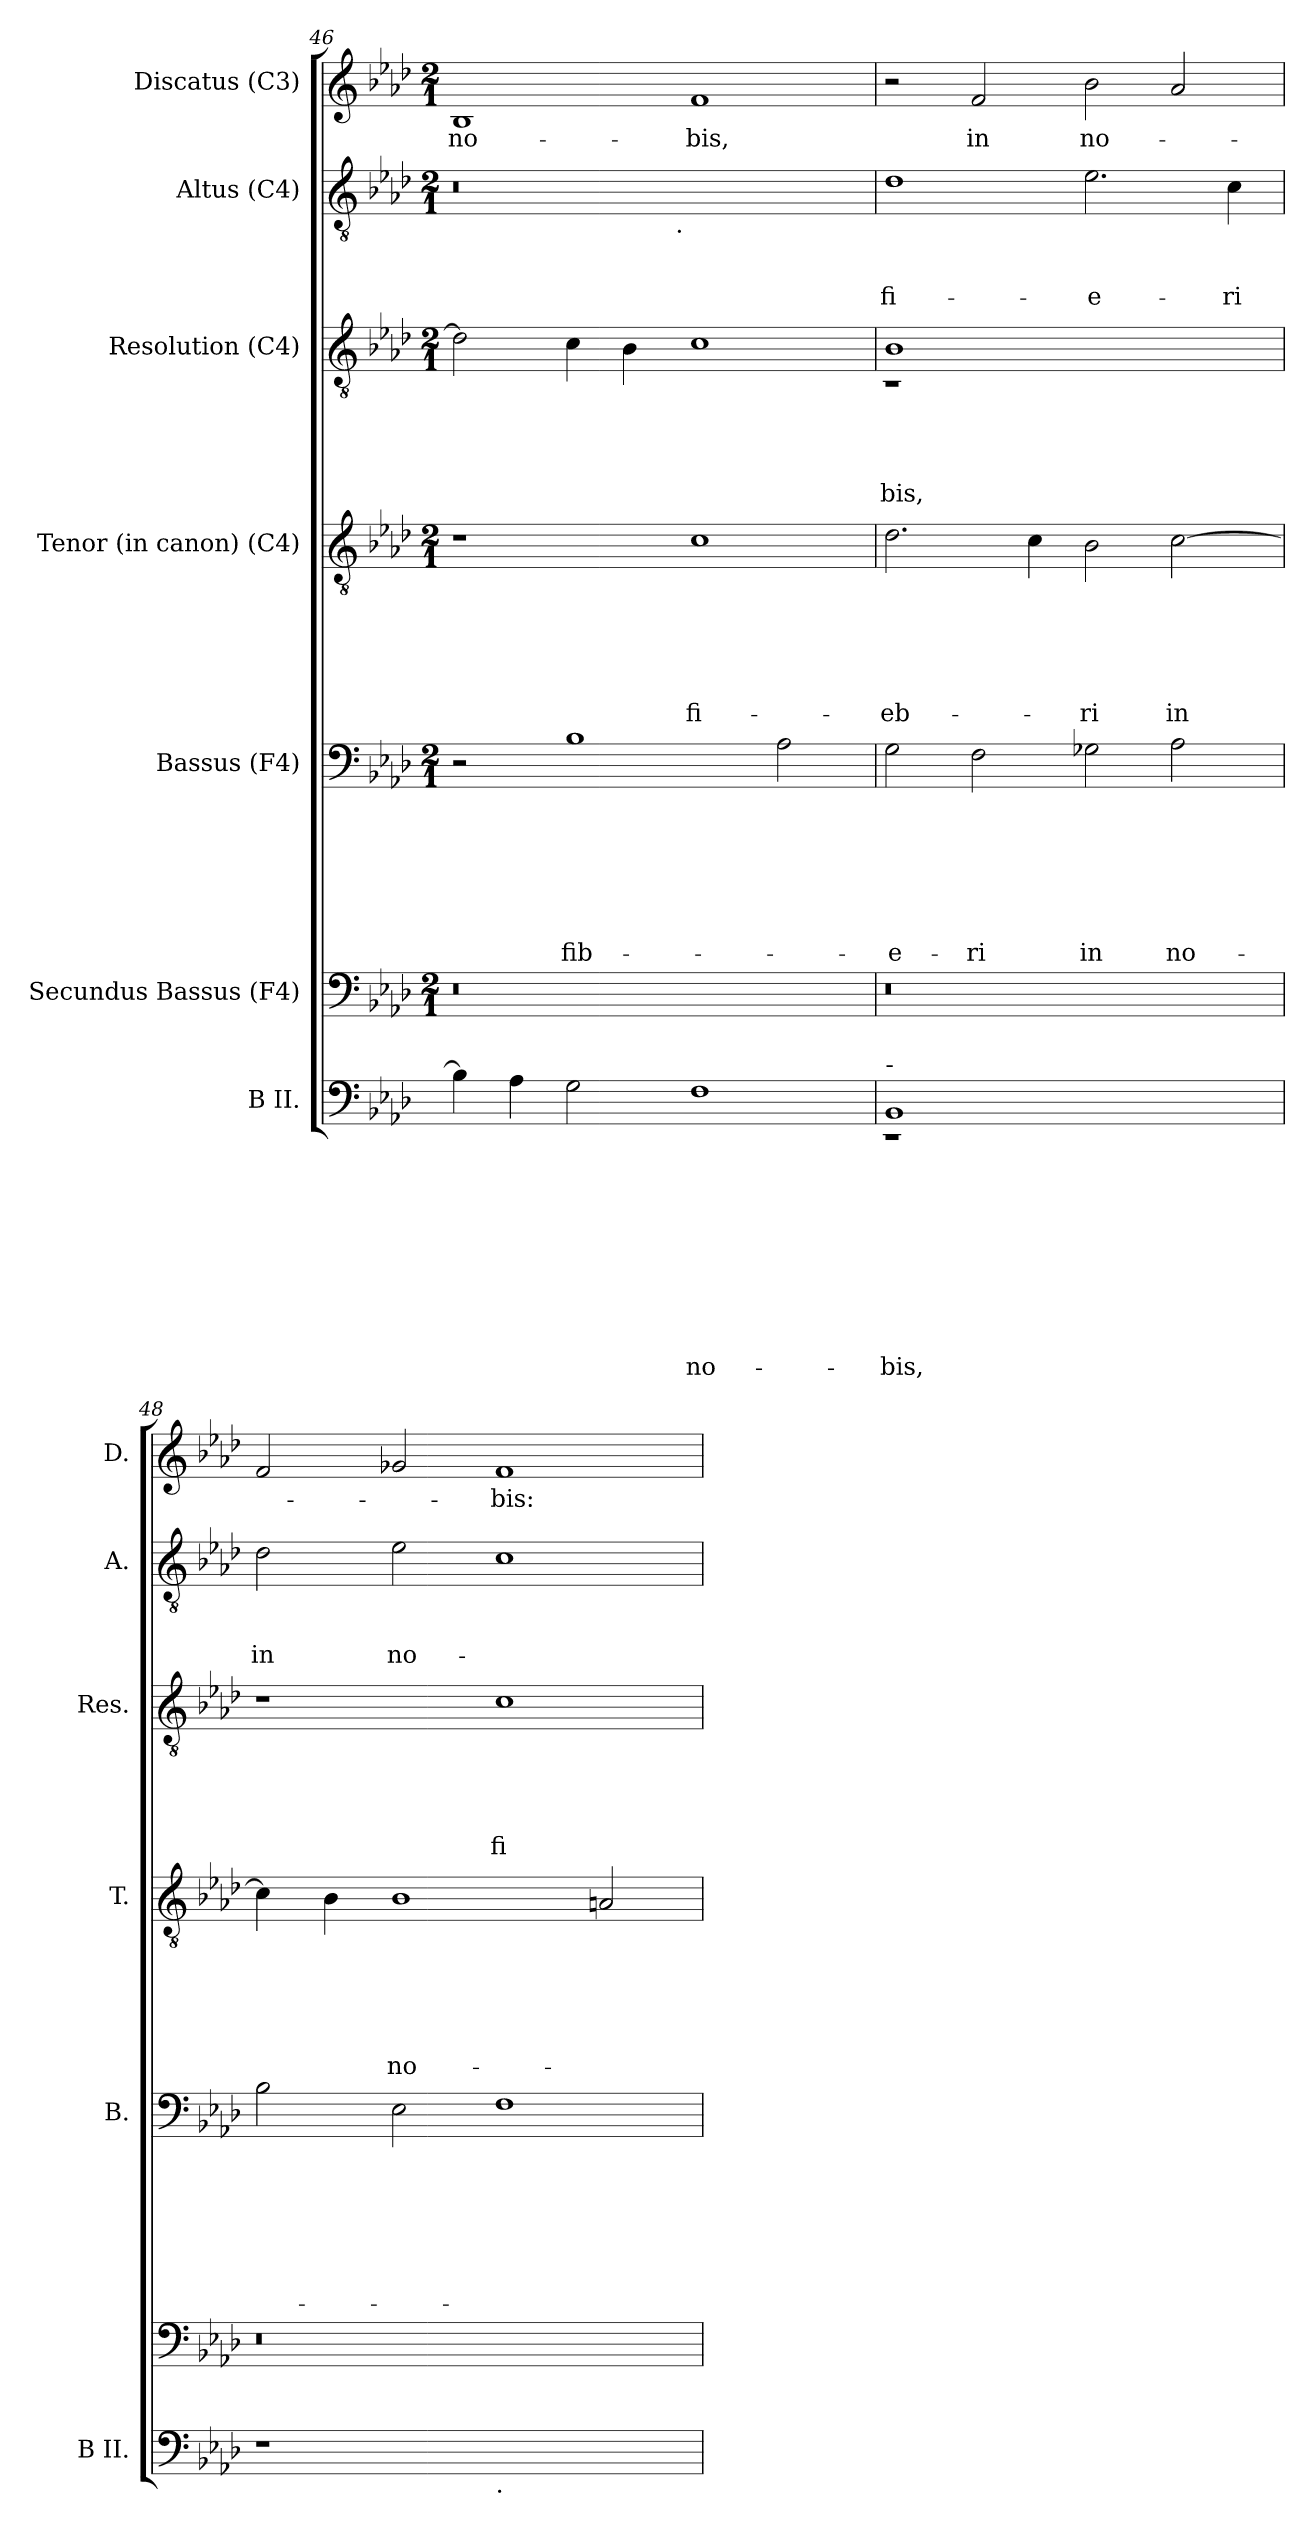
**kern	**text	**text	**text	**text	**text	**text	**text	**text	**text	**text	**kern	**kern	**text	**text	**text	**text	**text	**text	**text	**kern	**text	**text	**text	**text	**text	**text	**kern	**text	**text	**text	**text	**text	**kern	**text	**text	**text	**kern	**text
*part7	*part7	*part7	*part7	*part7	*part7	*part7	*part7	*part7	*part7	*part7	*part6	*part5	*part5	*part5	*part5	*part5	*part5	*part5	*part5	*part4	*part4	*part4	*part4	*part4	*part4	*part4	*part3	*part3	*part3	*part3	*part3	*part3	*part2	*part2	*part2	*part2	*part1	*part1
*staff7	*staff7	*staff7	*staff7	*staff7	*staff7	*staff7	*staff7	*staff7	*staff7	*staff7	*staff6	*staff5	*staff5	*staff5	*staff5	*staff5	*staff5	*staff5	*staff5	*staff4	*staff4	*staff4	*staff4	*staff4	*staff4	*staff4	*staff3	*staff3	*staff3	*staff3	*staff3	*staff3	*staff2	*staff2	*staff2	*staff2	*staff1	*staff1
*I"B II.	*	*	*	*	*	*	*	*	*	*	*I"Secundus Bassus (F4)	*I"Bassus (F4)	*	*	*	*	*	*	*	*I"Tenor (in canon) (C4)	*	*	*	*	*	*	*I"Resolution (C4)	*	*	*	*	*	*I"Altus (C4)	*	*	*	*I"Discatus (C3)	*
*I'B II.	*	*	*	*	*	*	*	*	*	*	*	*I'B.	*	*	*	*	*	*	*	*I'T.	*	*	*	*	*	*	*I'Res.	*	*	*	*	*	*I'A.	*	*	*	*I'D.	*
*clefF4	*	*	*	*	*	*	*	*	*	*	*clefF4	*clefF4	*	*	*	*	*	*	*	*clefGv2	*	*	*	*	*	*	*clefGv2	*	*	*	*	*	*clefGv2	*	*	*	*clefG2	*
*k[b-e-a-d-]	*	*	*	*	*	*	*	*	*	*	*k[b-e-a-d-]	*k[b-e-a-d-]	*	*	*	*	*	*	*	*k[b-e-a-d-]	*	*	*	*	*	*	*k[b-e-a-d-]	*	*	*	*	*	*k[b-e-a-d-]	*	*	*	*k[b-e-a-d-]	*
*A-:	*	*	*	*	*	*	*	*	*	*	*A-:	*A-:	*	*	*	*	*	*	*	*A-:	*	*	*	*	*	*	*A-:	*	*	*	*	*	*A-:	*	*	*	*A-:	*
*	*	*	*	*	*	*	*	*	*	*	*M2/1	*M2/1	*	*	*	*	*	*	*	*M2/1	*	*	*	*	*	*	*M2/1	*	*	*	*	*	*M2/1	*	*	*	*M2/1	*
=46	=46	=46	=46	=46	=46	=46	=46	=46	=46	=46	=46	=46	=46	=46	=46	=46	=46	=46	=46	=46	=46	=46	=46	=46	=46	=46	=46	=46	=46	=46	=46	=46	=46	=46	=46	=46	=46	=46
!	!	!	!	!	!	!	!	!	!	!	!	!	!	!	!	!	!	!	!	!	!	!	!	!	!	!	!	!	!	!	!	!	!	!	!	!	!	!LO:LY:b
*	*	*	*	*	*	*	*	*	*	*	*	*	*	*	*	*	*	*	*	*	*	*	*	*	*	*	*	*	*	*	*	*	*^	*	*	*	*	*
4B-\]	.	.	.	.	.	.	.	.	.	.	0r	2r	.	.	.	.	.	.	.	1r	.	.	.	.	.	.	2d-\]	.	.	.	.	.	0r	2ryy	.	.	.	1B-	no-
4A-\	.	.	.	.	.	.	.	.	.	.	.	.	.	.	.	.	.	.	.	.	.	.	.	.	.	.	.	.	.	.	.	.	.	.	.	.	.	.	.
!	!	!	!	!	!	!	!	!	!	!	!	!	!	!	!	!	!	!	!LO:LY:b:rj	!	!	!	!	!	!	!	!	!	!	!	!	!	!	!	!	!	!	!	!
2G\	.	.	.	.	.	.	.	.	.	.	.	1B-	.	.	.	.	.	.	fib-	.	.	.	.	.	.	.	4c\	.	.	.	.	.	.	4...ryy	.	.	.	.	.
.	.	.	.	.	.	.	.	.	.	.	.	.	.	.	.	.	.	.	.	.	.	.	.	.	.	.	4B-\	.	.	.	.	.	.	.	.	.	.	.	.
!	!	!	!	!	!	!	!	!	!	!	!	!	!	!	!	!	!	!	!	!	!	!	!	!	!	!	!	!	!	!	!	!	!	!LO:TX:b:t=.	!	!	!	!	!
.	.	.	.	.	.	.	.	.	.	.	.	.	.	.	.	.	.	.	.	.	.	.	.	.	.	.	.	.	.	.	.	.	.	1ryy	.	.	.	.	.
!	!	!	!	!	!	!	!	!	!	!LO:LY:b	!	!	!	!	!	!	!	!	!	!	!	!	!	!	!	!LO:LY:b	!	!	!	!	!	!	!	!	!	!	!	!	!LO:LY:b
1F	.	.	.	.	.	.	.	.	.	no-	.	.	.	.	.	.	.	.	.	1c	.	.	.	.	.	fi-	1c	.	.	.	.	.	.	.	.	.	.	1f	-bis,
.	.	.	.	.	.	.	.	.	.	.	.	2A-\	.	.	.	.	.	.	.	.	.	.	.	.	.	.	.	.	.	.	.	.	.	.	.	.	.	.	.
.	.	.	.	.	.	.	.	.	.	.	.	.	.	.	.	.	.	.	.	.	.	.	.	.	.	.	.	.	.	.	.	.	.	32ryy	.	.	.	.	.
!!LO:LB:g=z
=47	=47	=47	=47	=47	=47	=47	=47	=47	=47	=47	=47	=47	=47	=47	=47	=47	=47	=47	=47	=47	=47	=47	=47	=47	=47	=47	=47	=47	=47	=47	=47	=47	=47	=47	=47	=47	=47	=47	=47
*^	*	*	*	*	*	*	*	*	*	*	*	*	*	*	*	*	*	*	*	*	*	*	*	*	*	*	*^	*	*	*	*	*	*	*	*	*	*	*	*
!LO:TX:a:t=-	!	!	!	!	!	!	!	!	!	!	!	!	!	!	!	!	!	!	!	!	!	!	!	!	!	!	!	!	!	!	!	!	!	!	!	!	!	!	!	!	!
!	!LO:N:vis=1	!	!	!	!	!	!	!	!	!	!LO:LY:b	!	!	!	!	!	!	!	!	!LO:LY:b	!	!	!	!	!	!	!LO:LY:b	!	!LO:N:vis=1	!	!	!	!	!LO:LY:b	!	!	!	!	!LO:LY:b	!	!
*	*	*	*	*	*	*	*	*	*	*	*	*	*	*	*	*	*	*	*	*	*	*	*	*	*	*	*	*	*	*	*	*	*	*	*v	*v	*	*	*	*	*
1BB-	0rEE	.	.	.	.	.	.	.	.	.	-bis,	0r	2G\	.	.	.	.	.	.	-e-	2.d-\	.	.	.	.	.	-eb-	1B-	0rC	.	.	.	.	-bis,	1d-	.	.	fi-	2r	.
!	!	!	!	!	!	!	!	!	!	!	!	!	!	!	!	!	!	!	!	!LO:LY:b	!	!	!	!	!	!	!	!	!	!	!	!	!	!	!	!	!	!	!	!LO:LY:b
.	.	.	.	.	.	.	.	.	.	.	.	.	2F\	.	.	.	.	.	.	-ri	.	.	.	.	.	.	.	.	.	.	.	.	.	.	.	.	.	.	2f/	in
.	.	.	.	.	.	.	.	.	.	.	.	.	.	.	.	.	.	.	.	.	4c\	.	.	.	.	.	.	.	.	.	.	.	.	.	.	.	.	.	.	.
!	!	!	!	!	!	!	!	!	!	!	!	!	!	!	!	!	!	!	!	!LO:LY:b	!	!	!	!	!	!	!LO:LY:b	!	!	!	!	!	!	!	!	!	!	!LO:LY:b	!	!LO:LY:b
1ryy	.	.	.	.	.	.	.	.	.	.	.	.	2G-\	.	.	.	.	.	.	in	2B-\	.	.	.	.	.	-ri	1ryy	.	.	.	.	.	.	2.e-\	.	.	-e-	2b-\	no-
!	!	!	!	!	!	!	!	!	!	!	!	!	!	!	!	!	!	!	!	!LO:LY:b	!	!	!	!	!	!	!LO:LY:b	!	!	!	!	!	!	!	!	!	!	!	!	!
.	.	.	.	.	.	.	.	.	.	.	.	.	2A-\	.	.	.	.	.	.	no-	[>2c\	.	.	.	.	.	in	.	.	.	.	.	.	.	.	.	.	.	2a-/	.
!	!	!	!	!	!	!	!	!	!	!	!	!	!	!	!	!	!	!	!	!	!	!	!	!	!	!	!	!	!	!	!	!	!	!	!	!	!	!LO:LY:b	!	!
.	.	.	.	.	.	.	.	.	.	.	.	.	.	.	.	.	.	.	.	.	.	.	.	.	.	.	.	.	.	.	.	.	.	.	4c\	.	.	-ri	.	.
*v	*v	*	*	*	*	*	*	*	*	*	*	*	*	*	*	*	*	*	*	*	*	*	*	*	*	*	*	*v	*v	*	*	*	*	*	*	*	*	*	*	*
=48	=48	=48	=48	=48	=48	=48	=48	=48	=48	=48	=48	=48	=48	=48	=48	=48	=48	=48	=48	=48	=48	=48	=48	=48	=48	=48	=48	=48	=48	=48	=48	=48	=48	=48	=48	=48	=48	=48
!	!	!	!	!	!	!	!	!	!	!	!	!	!	!	!	!	!	!	!	!	!	!	!	!	!	!	!	!	!	!	!	!	!	!	!	!LO:LY:b	!	!
1r	.	.	.	.	.	.	.	.	.	.	0r	2B-\	.	.	.	.	.	.	.	4c\]	.	.	.	.	.	.	1r	.	.	.	.	.	2d-\	.	.	in	2f/	.
.	.	.	.	.	.	.	.	.	.	.	.	.	.	.	.	.	.	.	.	4B-\	.	.	.	.	.	.	.	.	.	.	.	.	.	.	.	.	.	.
!	!	!	!	!	!	!	!	!	!	!	!	!	!	!	!	!	!	!	!	!	!	!	!	!	!	!LO:LY:b	!	!	!	!	!	!	!	!	!	!LO:LY:b	!	!
.	.	.	.	.	.	.	.	.	.	.	.	2E-\	.	.	.	.	.	.	.	1B-	.	.	.	.	.	no-	.	.	.	.	.	.	2e-\	.	.	no-	2g-/	.
!LO:TX:b:t=.	!	!	!	!	!	!	!	!	!	!	!	!	!	!	!	!	!	!	!	!	!	!	!	!	!	!	!	!	!	!	!	!	!	!	!	!	!	!
!	!	!	!	!	!	!	!	!	!	!	!	!	!	!	!	!	!	!	!	!	!	!	!	!	!	!	!	!	!	!	!	!LO:LY:b	!	!	!	!	!	!LO:LY:b
1ryy	.	.	.	.	.	.	.	.	.	.	.	1F	.	.	.	.	.	.	.	.	.	.	.	.	.	.	1c	.	.	.	.	fi-	1c	.	.	.	1f	-bis:
.	.	.	.	.	.	.	.	.	.	.	.	.	.	.	.	.	.	.	.	2A/	.	.	.	.	.	.	.	.	.	.	.	.	.	.	.	.	.	.
=	=	=	=	=	=	=	=	=	=	=	=	=	=	=	=	=	=	=	=	=	=	=	=	=	=	=	=	=	=	=	=	=	=	=	=	=	=	=
*-	*-	*-	*-	*-	*-	*-	*-	*-	*-	*-	*-	*-	*-	*-	*-	*-	*-	*-	*-	*-	*-	*-	*-	*-	*-	*-	*-	*-	*-	*-	*-	*-	*-	*-	*-	*-	*-	*-
